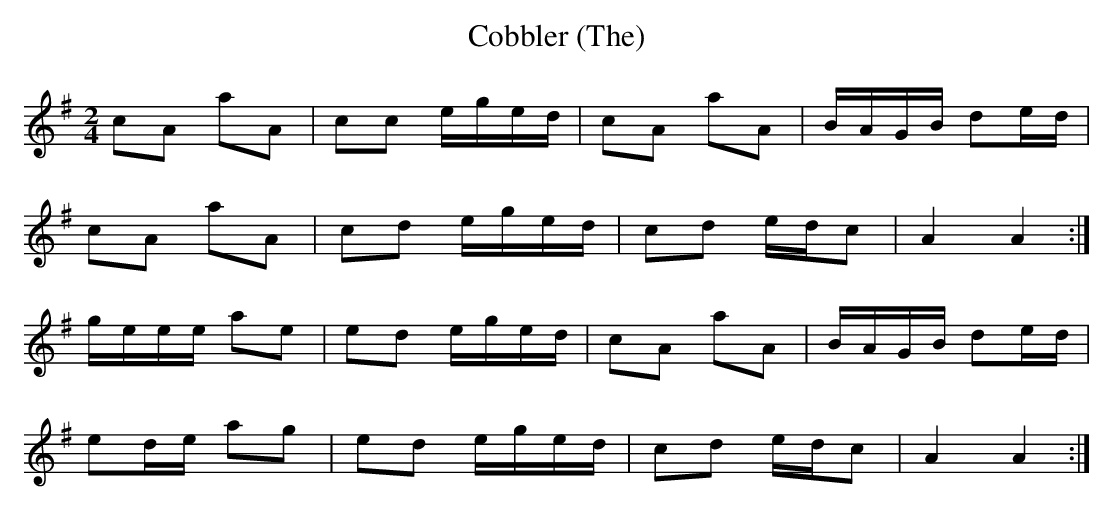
X:1
T: Cobbler (The)
L: 1/8
M: 2/4
K: Ador
cA aA|cc e/g/e/d/|cA aA|B/A/G/B/ de/d/|
cA aA|cd e/g/e/d/|cd e/d/c|A2 A2 :|
g/e/e/e/ ae|ed e/g/e/d/|cA aA|B/A/G/B/ de/d/|
ed/e/ ag|ed e/g/e/d/|cd e/d/c|A2 A2 :|
